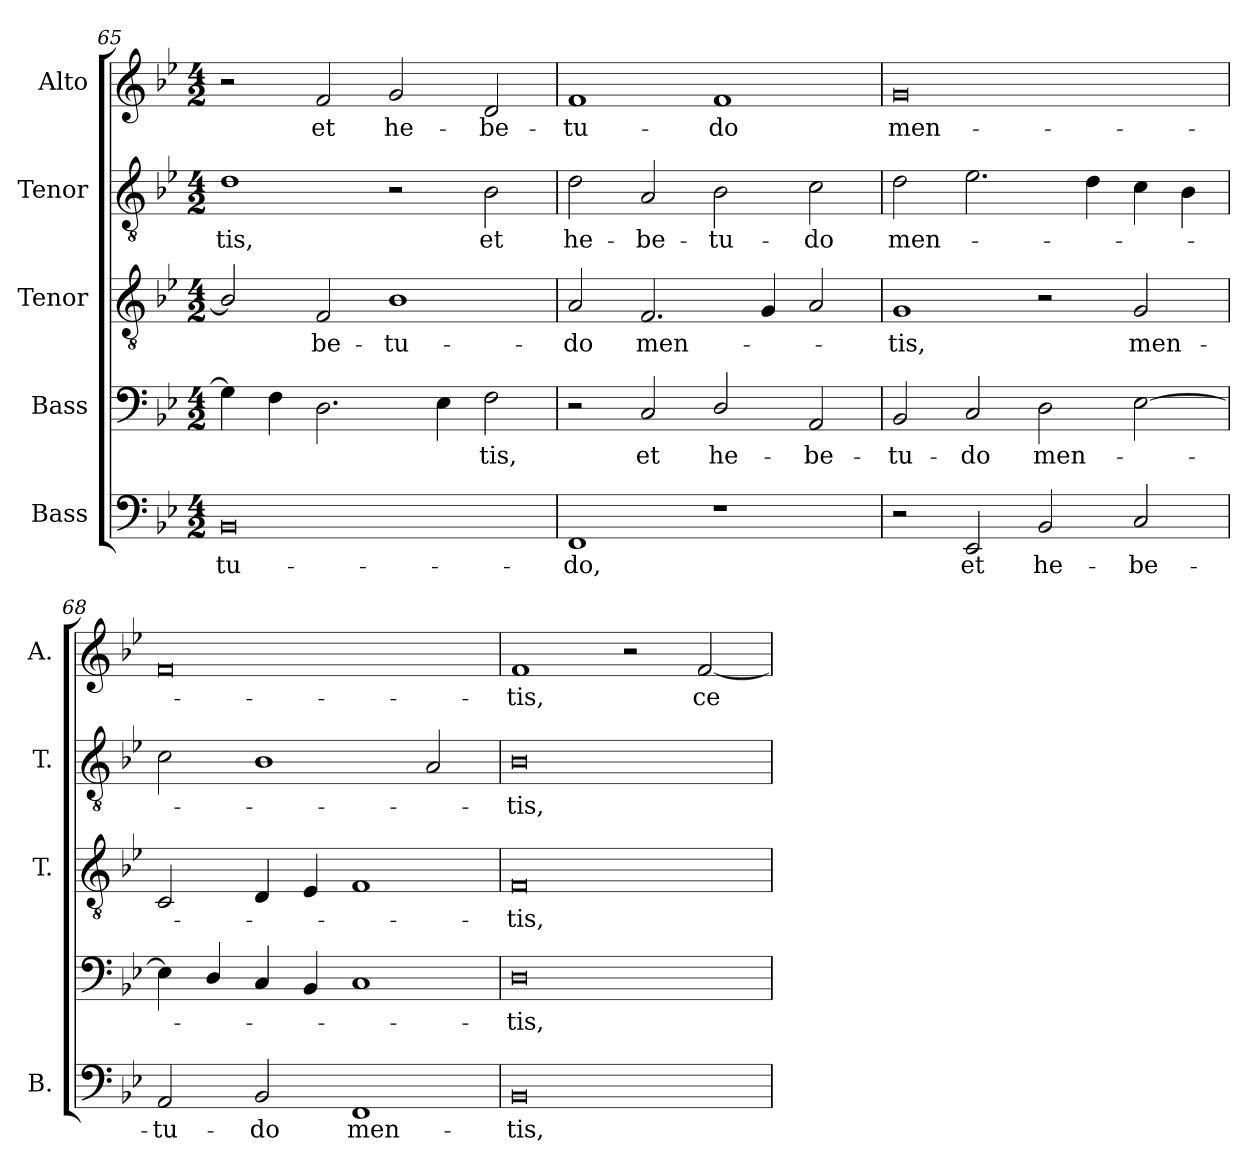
**kern	**text	**kern	**text	**kern	**text	**kern	**text	**kern	**text
*part5	*part5	*part4	*part4	*part3	*part3	*part2	*part2	*part1	*part1
*staff5	*staff5	*staff4	*staff4	*staff3	*staff3	*staff2	*staff2	*staff1	*staff1
*I"Bass	*	*I"Bass	*	*I"Tenor	*	*I"Tenor	*	*I"Alto	*
*I'B.	*	*	*	*I'T.	*	*I'T.	*	*I'A.	*
*clefF4	*	*clefF4	*	*clefGv2	*	*clefGv2	*	*clefG2	*
*	*	*	*	*ITrd7c12	*	*ITrd7c12	*	*	*
*k[b-e-]	*	*k[b-e-]	*	*k[b-e-]	*	*k[b-e-]	*	*k[b-e-]	*
*B-:	*	*B-:	*	*B-:	*	*B-:	*	*B-:	*
*M4/2	*	*M4/2	*	*M4/2	*	*M4/2	*	*M4/2	*
=65	=65	=65	=65	=65	=65	=65	=65	=65	=65
!	!LO:LY:b:color=#000000	!	!	!	!	!	!	!	!
!	!	!	!	!	!	!	!LO:LY:b:color=#000000	!	!
0BB-i	-tu-	4Gi\]	.	2BB-i/]	.	1Di	-tis,	2r	.
.	.	4Fi\	.	.	.	.	.	.	.
!	!	!	!	!	!LO:LY:b:color=#000000	!	!	!	!
!	!	!	!	!	!	!	!	!	!LO:LY:b:color=#000000
.	.	2.Di\	.	2FFi/	-be-	.	.	2fi/	et
!	!	!	!	!	!LO:LY:b:color=#000000	!	!	!	!
!	!	!	!	!	!	!	!	!	!LO:LY:b:color=#000000
.	.	.	.	1BB-i	-tu-	2r	.	2gi/	he-
.	.	4E-i\	.	.	.	.	.	.	.
!	!	!	!LO:LY:b:color=#000000	!	!	!	!	!	!
!	!	!	!	!	!	!	!LO:LY:b:color=#000000	!	!
!	!	!	!	!	!	!	!	!	!LO:LY:b:color=#000000
.	.	2Fi\	-tis,	.	.	2BB-i\	et	2di/	-be-
!!LO:LB:g=z
=66	=66	=66	=66	=66	=66	=66	=66	=66	=66
!	!LO:LY:b:color=#000000	!	!	!	!	!	!	!	!
!	!	!	!	!	!LO:LY:b:color=#000000	!	!	!	!
!	!	!	!	!	!	!	!LO:LY:b:color=#000000	!	!
!	!	!	!	!	!	!	!	!	!LO:LY:b:color=#000000
1FFi	-do,	2r	.	2AAi/	-do	2Di\	he-	1fi	-tu-
!	!	!	!LO:LY:b:color=#000000	!	!	!	!	!	!
!	!	!	!	!	!LO:LY:b:color=#000000	!	!	!	!
!	!	!	!	!	!	!	!LO:LY:b:color=#000000	!	!
.	.	2Ci/	et	2.FFi/	men-	2AAi/	-be-	.	.
!	!	!	!LO:LY:b:color=#000000	!	!	!	!	!	!
!	!	!	!	!	!	!	!LO:LY:b:color=#000000	!	!
!	!	!	!	!	!	!	!	!	!LO:LY:b:color=#000000
1r	.	2Di/	he-	.	.	2BB-i\	-tu-	1fi	-do
.	.	.	.	4GGi/	.	.	.	.	.
!	!	!	!LO:LY:b:color=#000000	!	!	!	!	!	!
!	!	!	!	!	!	!	!LO:LY:b:color=#000000	!	!
.	.	2AAi/	-be-	2AAi/	.	2Ci\	-do	.	.
=67	=67	=67	=67	=67	=67	=67	=67	=67	=67
!	!	!	!LO:LY:b:color=#000000	!	!	!	!	!	!
!	!	!	!	!	!LO:LY:b:color=#000000	!	!	!	!
!	!	!	!	!	!	!	!LO:LY:b:color=#000000	!	!
!	!	!	!	!	!	!	!	!	!LO:LY:b:color=#000000
2r	.	2BB-i/	-tu-	1GGi	-tis,	2Di\	men-	0gi	men-
!	!LO:LY:b:color=#000000	!	!	!	!	!	!	!	!
!	!	!	!LO:LY:b:color=#000000	!	!	!	!	!	!
2EE-i/	et	2Ci/	-do	.	.	2.E-i\	.	.	.
!	!LO:LY:b:color=#000000	!	!	!	!	!	!	!	!
!	!	!	!LO:LY:b:color=#000000	!	!	!	!	!	!
2BB-i/	he-	2Di\	men-	2r	.	.	.	.	.
.	.	.	.	.	.	4Di\	.	.	.
!	!LO:LY:b:color=#000000	!	!	!	!	!	!	!	!
!	!	!	!	!	!LO:LY:b:color=#000000	!	!	!	!
2Ci/	-be-	[2E-i\	.	2GGi/	men-	4Ci\	.	.	.
.	.	.	.	.	.	4BB-i\	.	.	.
=68	=68	=68	=68	=68	=68	=68	=68	=68	=68
!	!LO:LY:b:color=#000000	!	!	!	!	!	!	!	!
2AAi/	-tu-	4E-i\]	.	2CCi/	.	2Ci\	.	0fi	.
.	.	4Di/	.	.	.	.	.	.	.
!	!LO:LY:b:color=#000000	!	!	!	!	!	!	!	!
2BB-i/	-do	4Ci/	.	4DDi/	.	1BB-i	.	.	.
.	.	4BB-i/	.	4EE-i/	.	.	.	.	.
!	!LO:LY:b:color=#000000	!	!	!	!	!	!	!	!
1FFi	men-	1Ci	.	1FFi	.	.	.	.	.
.	.	.	.	.	.	2AAi/	.	.	.
=69	=69	=69	=69	=69	=69	=69	=69	=69	=69
!	!LO:LY:b:color=#000000	!	!	!	!	!	!	!	!
!	!	!	!LO:LY:b:color=#000000	!	!	!	!	!	!
!	!	!	!	!	!LO:LY:b:color=#000000	!	!	!	!
!	!	!	!	!	!	!	!LO:LY:b:color=#000000	!	!
!	!	!	!	!	!	!	!	!	!LO:LY:b:color=#000000
0BB-i	-tis,	0Di	-tis,	0FFi	-tis,	0BB-i	-tis,	1fi	-tis,
.	.	.	.	.	.	.	.	2r	.
!	!	!	!	!	!	!	!	!	!LO:LY:b:color=#000000
.	.	.	.	.	.	.	.	[2fi/	ce-
=	=	=	=	=	=	=	=	=	=
*-	*-	*-	*-	*-	*-	*-	*-	*-	*-
